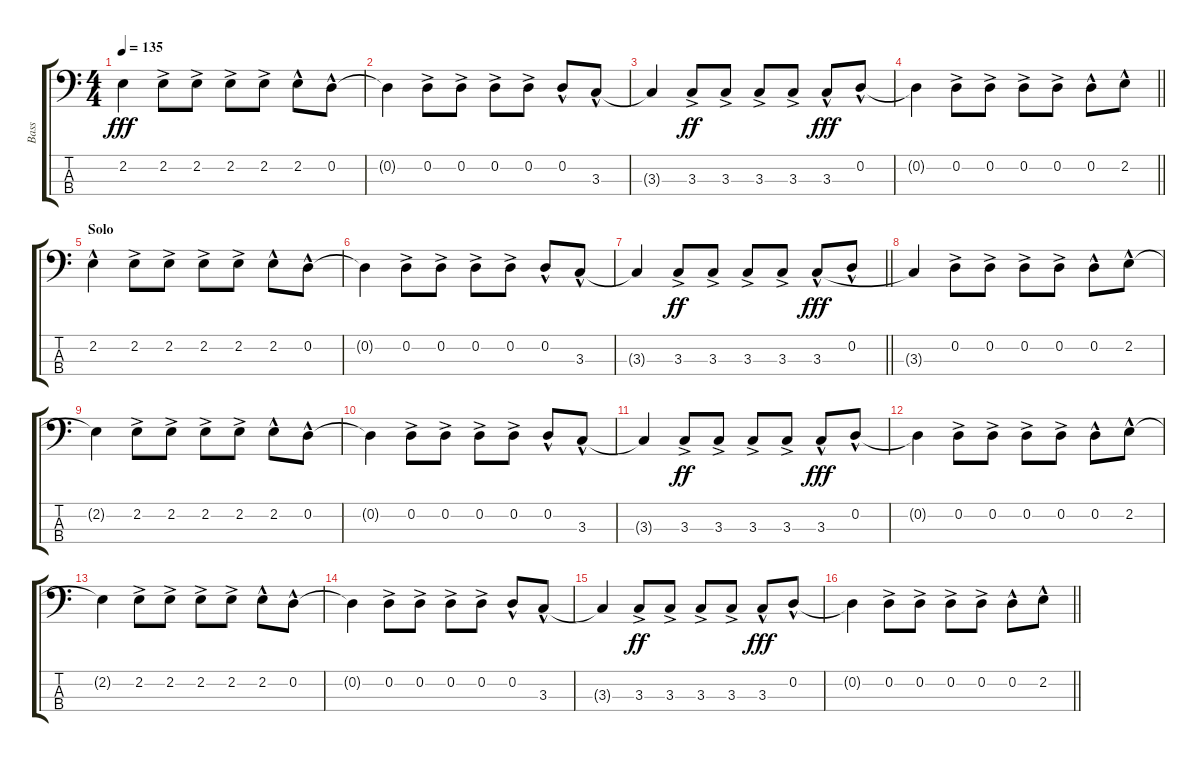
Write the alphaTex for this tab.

\track ("Bass" "Bass") {instrument electricbassfinger}
\staff {score tabs}
\tuning (G2 D2 A1 E1) {hide}
\ts (4 4)
\tempo 135
\clef f4
\ks c
2.2{t}.4{dy fff} 2.2{ac}.8 2.2{ac}.8 2.2{ac}.8 2.2{ac}.8 2.2{hac}.8 0.2{hac}.8 |
0.2{t}.4 0.2{ac}.8 0.2{ac}.8 0.2{ac}.8 0.2{ac}.8 0.2{hac}.8 3.3{hac}.8 |
3.3{t}.4 3.3{ac}.8{dy ff} 3.3{ac}.8 3.3{ac}.8 3.3{ac}.8 3.3{hac}.8{dy fff} 0.2{hac}.8 |
\barLineRight lightlight
0.2{t}.4 0.2{ac}.8 0.2{ac}.8 0.2{ac}.8 0.2{ac}.8 0.2{hac}.8 2.2{hac}.8 |
\section ("" "Solo")
2.2{hac}.4{volume 10} 2.2{ac}.8 2.2{ac}.8 2.2{ac}.8 2.2{ac}.8 2.2{hac}.8 0.2{hac}.8 |
0.2{t}.4 0.2{ac}.8 0.2{ac}.8 0.2{ac}.8 0.2{ac}.8 0.2{hac}.8 3.3{hac}.8 |
\barLineRight lightlight
3.3{t}.4 3.3{ac}.8{dy ff} 3.3{ac}.8 3.3{ac}.8 3.3{ac}.8 3.3{hac}.8{dy fff} 0.2{hac}.8 |
\section ("" "")
3.3{t}.4 0.2{ac}.8 0.2{ac}.8 0.2{ac}.8 0.2{ac}.8 0.2{hac}.8 2.2{hac}.8 |
2.2{t}.4 2.2{ac}.8 2.2{ac}.8 2.2{ac}.8 2.2{ac}.8 2.2{hac}.8 0.2{hac}.8 |
0.2{t}.4 0.2{ac}.8 0.2{ac}.8 0.2{ac}.8 0.2{ac}.8 0.2{hac}.8 3.3{hac}.8 |
3.3{t}.4 3.3{ac}.8{dy ff} 3.3{ac}.8 3.3{ac}.8 3.3{ac}.8 3.3{hac}.8{dy fff} 0.2{hac}.8 |
0.2{t}.4 0.2{ac}.8 0.2{ac}.8 0.2{ac}.8 0.2{ac}.8 0.2{hac}.8 2.2{hac}.8 |
2.2{t}.4 2.2{ac}.8 2.2{ac}.8 2.2{ac}.8 2.2{ac}.8 2.2{hac}.8 0.2{hac}.8 |
0.2{t}.4 0.2{ac}.8 0.2{ac}.8 0.2{ac}.8 0.2{ac}.8 0.2{hac}.8 3.3{hac}.8 |
3.3{t}.4 3.3{ac}.8{dy ff} 3.3{ac}.8 3.3{ac}.8 3.3{ac}.8 3.3{hac}.8{dy fff} 0.2{hac}.8 |
\barLineRight lightlight
0.2{t}.4 0.2{ac}.8 0.2{ac}.8 0.2{ac}.8 0.2{ac}.8 0.2{hac}.8 2.2{hac}.8
